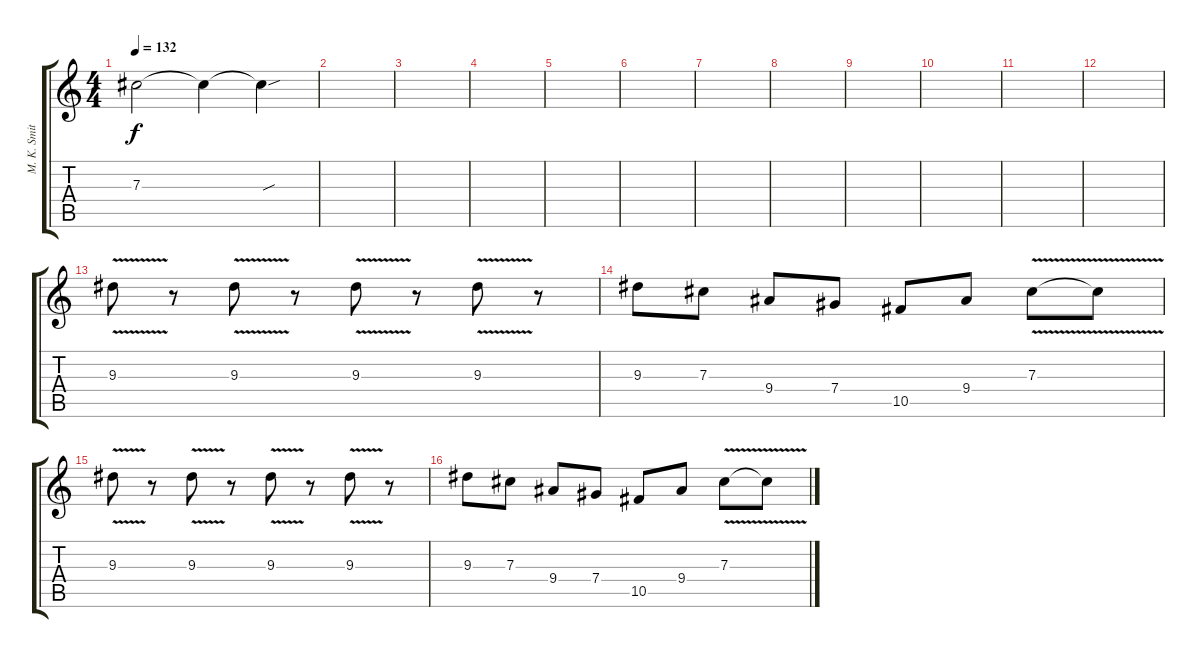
\track ("M. K. Smith (Solo1)" "M. K. Smit") {instrument distortionguitar}
\staff {score tabs}
\tuning (Eb4 Bb3 Gb3 Db3 Ab2 Eb2) {hide}
\ts (4 4)
\tempo 132
\clef g2
\ks c
7.3{t}.2{dy f} 7.3{t}.4 7.3{sou t}.4 |
|
|
|
|
|
|
|
|
|
|
|
9.3{v}.8 r.8 9.3{v}.8 r.8 9.3{v}.8 r.8 9.3{v}.8 r.8 |
9.3.8 7.3.8 9.4.8 7.4.8 10.5.8 9.4.8 7.3{v}.8 7.3{t}.8 |
9.3{v}.8 r.8 9.3{v}.8 r.8 9.3{v}.8 r.8 9.3{v}.8 r.8 |
9.3.8 7.3.8 9.4.8 7.4.8 10.5.8 9.4.8 7.3{v}.8 7.3{t}.8
